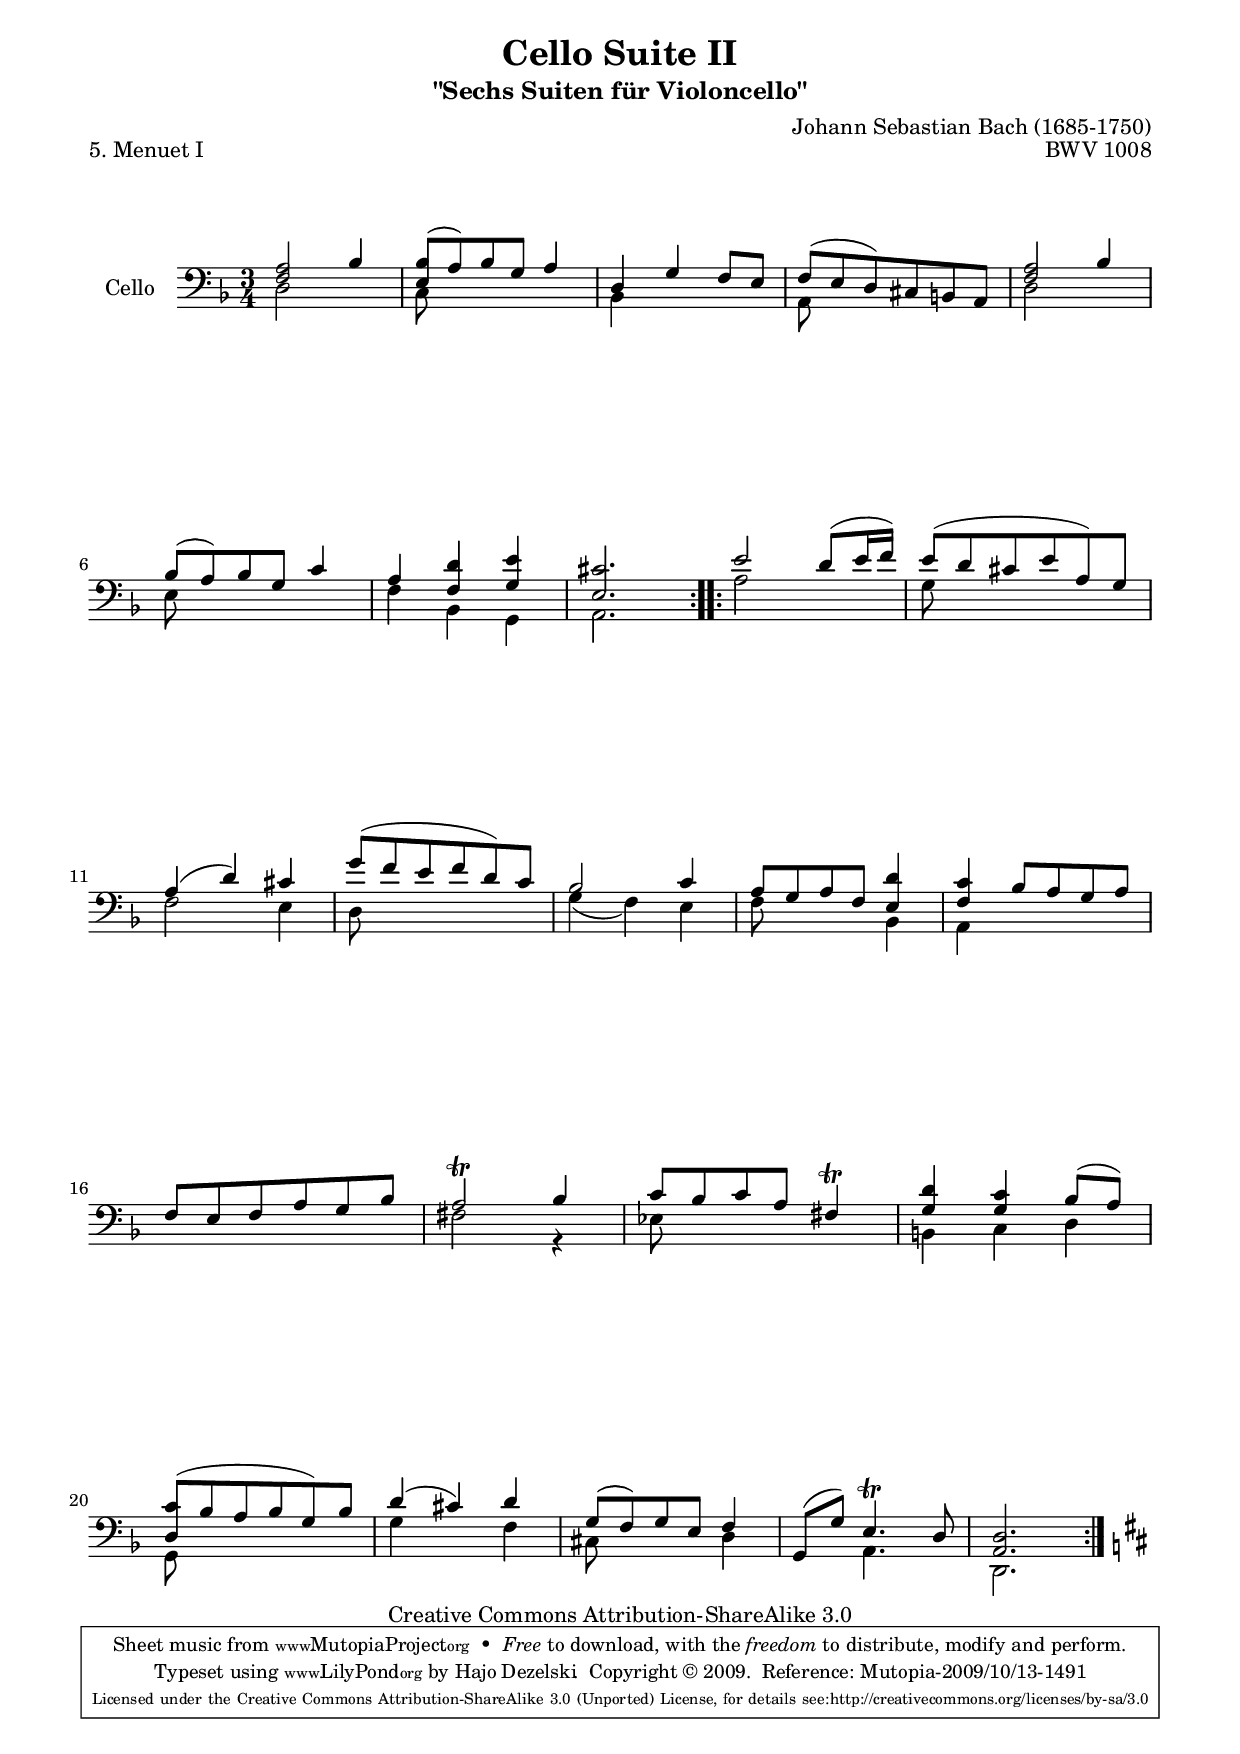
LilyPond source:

\version "2.13.4"

\paper {
    page-top-space = #0.0
    %indent = 0.0
    line-width = 18.0\cm
    ragged-bottom = ##f
    ragged-last-bottom = ##f
}

% #(set-default-paper-size "a4")

#(set-global-staff-size 19)

\header {
        title = "Cello Suite II"
        subtitle = "\"Sechs Suiten für Violoncello\""
        piece = "5. Menuet I"
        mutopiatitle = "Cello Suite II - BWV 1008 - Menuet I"
        composer = "Johann Sebastian Bach (1685-1750)"
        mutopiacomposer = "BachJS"
        opus = "BWV 1008"
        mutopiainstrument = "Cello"
		arrangement = "Hajo Dezelski"
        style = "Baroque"
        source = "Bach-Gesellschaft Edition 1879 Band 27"
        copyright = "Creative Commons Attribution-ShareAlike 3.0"
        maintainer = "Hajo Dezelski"
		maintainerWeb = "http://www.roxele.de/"
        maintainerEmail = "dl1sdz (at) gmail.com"
	
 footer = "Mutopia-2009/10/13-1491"
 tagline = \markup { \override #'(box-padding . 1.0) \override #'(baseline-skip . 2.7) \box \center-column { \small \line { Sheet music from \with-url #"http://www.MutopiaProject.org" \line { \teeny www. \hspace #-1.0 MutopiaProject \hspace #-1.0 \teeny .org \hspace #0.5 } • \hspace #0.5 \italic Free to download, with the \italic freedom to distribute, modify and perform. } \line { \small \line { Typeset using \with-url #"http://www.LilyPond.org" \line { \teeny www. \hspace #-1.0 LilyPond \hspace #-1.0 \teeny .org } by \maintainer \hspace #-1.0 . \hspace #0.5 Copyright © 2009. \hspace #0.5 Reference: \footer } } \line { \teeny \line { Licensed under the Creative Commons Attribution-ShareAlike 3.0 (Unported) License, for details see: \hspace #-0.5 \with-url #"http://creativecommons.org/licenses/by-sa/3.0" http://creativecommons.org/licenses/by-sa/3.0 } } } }
}


melodyOne = \relative f {
	\repeat volta 2 {
		<f a>2 bes4 | % 1
		<e, bes'>8 [(a) bes g] a4 | % 2
		d,4 g f8 [e] | % 3
		f [(e d) cis b a] | % 4
		<f' a>2 bes4 | % 5
		bes8 [(a) bes g] c4 | % 6
		a4 <f d'>4 <g e'>4 | % 7
		<e cis'>2. | % 8
	} % end repeat
	
	\repeat volta 2 {
		e'2 d8 [(e16 f)] | % 9
		e8 [(d cis e a,) g] | % 10
		a4 (d) cis | % 11
		g'8 [(f e f d) c] | % 12
		bes2 c4 | % 13
		a8 [g a f] <e d'>4 | % 14
		<f c'>4 bes8 [ a g a] | % 15
		f8 [ e f a g bes] | % 16
		a2 \trill bes4 | % 17
		c8 [bes c a] fis4 \trill | % 18
		<g d'>4 <g c>4 bes8 [(a)] | % 19
		<d, c'>8 [( bes' a bes g) bes] | % 20
		d4 (cis) d | % 21
		g,8 [(f) g e ] f4 | % 22
		g,8 [(g')] e4. \trill d8 | % 23
		<a d>2.  | % 24
	}
		\key d \major 
}

melodyTwo = \relative d {
	\repeat volta 2 {
		d2 s4 | % 1
		c8 s8 s2 | % 2
		bes4 s2 | % 3
		a8 s8 s2 | % 4
		d2 s4 | % 5
		e8 s8 s2 | % 6
		f4 bes, g | % 7
		a2. | % 8
	} % end repeat
	
	\repeat volta 2 {
		a'2 s4 | % 9
		g8 s8 s2 | % 10
		f2 e4 | % 11
		d8 s8 s2 | % 12
		g4 (f) e | % 13
		f8 s4. bes,4 | % 14
		a4 s2 | % 15
		s2. | % 16
		fis'2 r4 | % 17
		ees8 s8 s2| % 18
		b4 c d | % 19
		g,8 s8 s2 | % 20
		g'4 s4 f4 | % 21
		cis8 s4. d4 | % 22
		s4 a4. s8 | % 23
		d,2. | % 2
	}
}


melody = << \melodyOne \\ \melodyTwo >>

\score {
 	\context Staff << 
        \set Staff.instrumentName = "Cello"
	\set Staff.midiInstrument = "cello"
        { \clef bass \key d \minor \time 3/4 \melody  }
    >>
	\layout { }
 	 \midi { }
}
